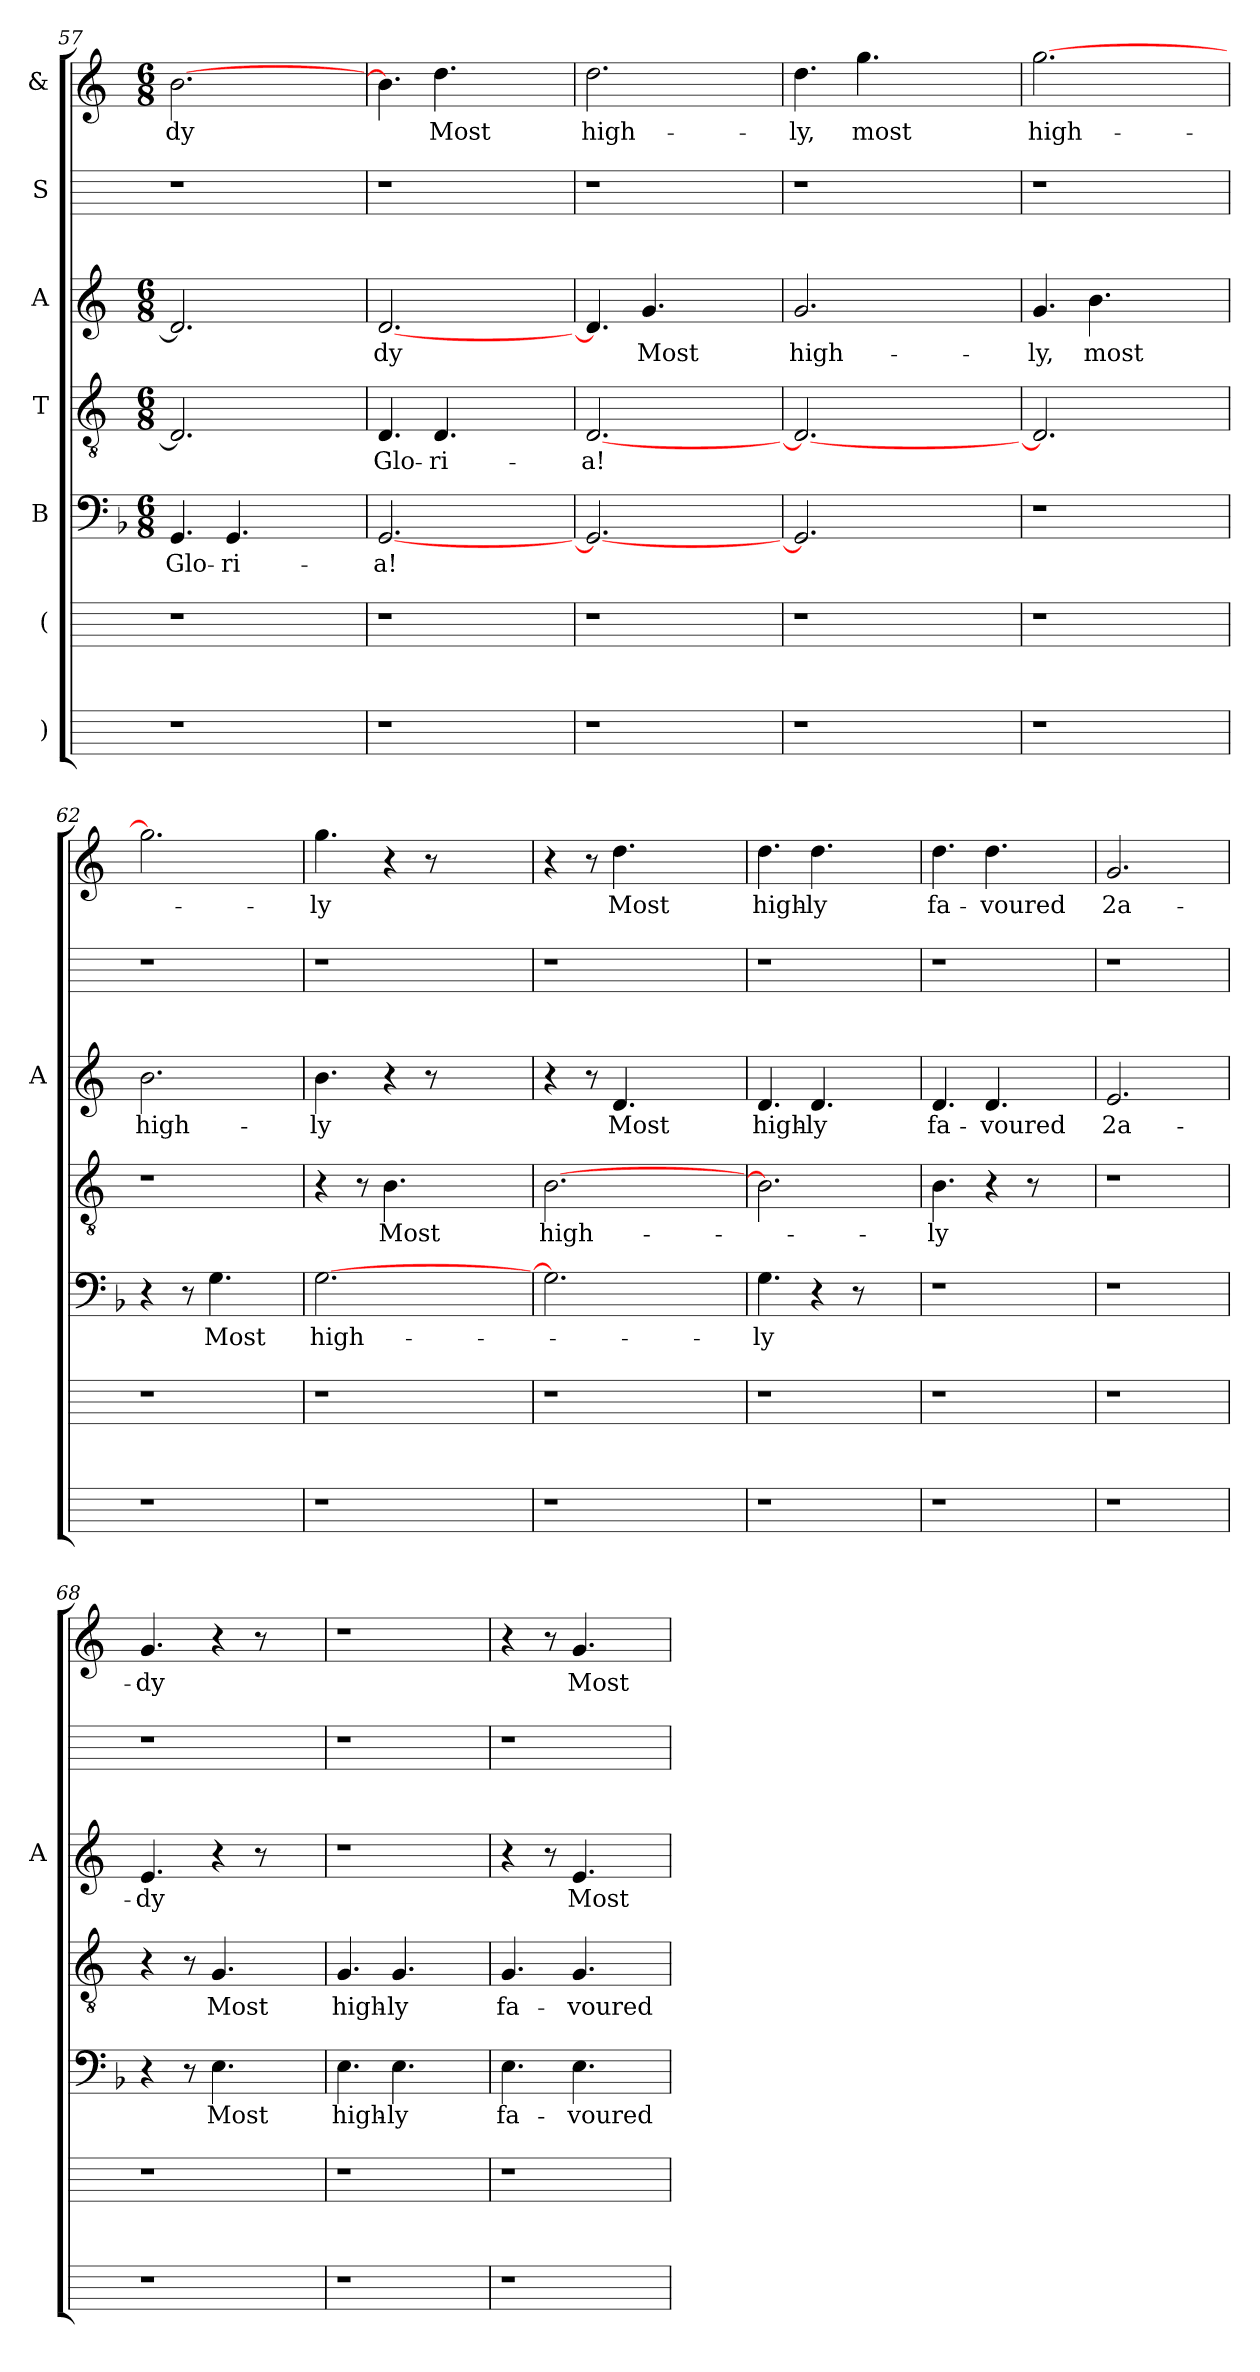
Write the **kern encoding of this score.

**kern	**kern	**kern	**text	**kern	**text	**kern	**text	**kern	**kern	**text
*part7	*part6	*part5	*part5	*part4	*part4	*part3	*part3	*part2	*part1	*part1
*staff7	*staff6	*staff5	*staff5	*staff4	*staff4	*staff3	*staff3	*staff2	*staff1	*staff1
*I")	*I"(	*I"B	*	*I"T	*	*I"A	*	*I"S	*I"&	*
*	*	*	*	*	*	*I'A	*	*	*	*
*	*	*clefF4	*	*clefGv2	*	*clefG2	*	*	*clefG2	*
*ITrd-3c-5	*ITrd-3c-5	*	*	*ITrd-3c-5	*	*ITrd-3c-5	*	*ITrd-3c-5	*ITrd-3c-5	*
*	*	*k[b-]	*	*	*	*	*	*	*	*
*	*	*F:	*	*	*	*	*	*	*	*
*	*	*M6/8	*	*M6/8	*	*M6/8	*	*	*M6/8	*
=57	=57	=57	=57	=57	=57	=57	=57	=57	=57	=57
!	!	!	!LO:LY:b:cj	!	!	!	!	!	!	!LO:LY:b:cj
1r	1r	4.GG/	Glo-	2.G/]	.	2.g/]	.	1r	[>2.ee\	-dy
!	!	!	!LO:LY:b:cj	!	!	!	!	!	!	!
.	.	4.GG/	-ri-	.	.	.	.	.	.	.
.	.	4ryy	.	4ryy	.	4ryy	.	.	4ryy	.
=58	=58	=58	=58	=58	=58	=58	=58	=58	=58	=58
!	!	!	!LO:LY:b:cj	!	!LO:LY:b:cj	!	!LO:LY:b:cj	!	!	!
1r	1r	[<2.GG/	-a!	4.G/	Glo-	[<2.g/	-dy	1r	4.ee\]	.
!	!	!	!	!	!LO:LY:b:cj	!	!	!	!	!LO:LY:b:cj
.	.	.	.	4.G/	-ri-	.	.	.	4.gg\	Most
.	.	4ryy	.	4ryy	.	4ryy	.	.	4ryy	.
=59	=59	=59	=59	=59	=59	=59	=59	=59	=59	=59
!	!	!	!	!	!LO:LY:b:cj	!	!	!	!	!LO:LY:b:cj
1r	1r	2.GG/_>	.	[>2.G/	-a!	4.g/]	.	1r	2.gg\	high-
!	!	!	!	!	!	!	!LO:LY:b:cj	!	!	!
.	.	.	.	.	.	4.cc/	Most	.	.	.
.	.	4ryy	.	4ryy	.	4ryy	.	.	4ryy	.
!!LO:LB:g=z
=60	=60	=60	=60	=60	=60	=60	=60	=60	=60	=60
!	!	!	!	!	!	!	!LO:LY:b:cj	!	!	!LO:LY:b:cj
*	*	*	*	*^	*	*	*	*	*	*
1r	1r	2.GG/]	.	2.G/_<	64ryy	.	2.cc/	high-	1r	4.gg\	-ly,
.	.	.	.	.	2ryy	.	.	.	.	.	.
!	!	!	!	!	!	!	!	!	!	!	!LO:LY:b:cj
.	.	.	.	.	.	.	.	.	.	4.ccc\	most
.	.	.	.	.	4ryy	.	.	.	.	.	.
.	.	4ryy	.	4ryy	.	.	4ryy	.	.	4ryy	.
.	.	.	.	.	8...ryy	.	.	.	.	.	.
=61	=61	=61	=61	=61	=61	=61	=61	=61	=61	=61	=61
!	!	!LO:N:vis=1	!	!	!	!	!	!LO:LY:b:cj	!	!	!LO:LY:b
*	*	*	*	*v	*v	*	*	*	*	*	*
1r	1r	2.r	.	2.G/]	.	4.cc/	-ly,	1r	[>2.ccc\	high-
!	!	!	!	!	!	!	!LO:LY:b:cj	!	!	!
.	.	.	.	.	.	4.ee\	most	.	.	.
.	.	4ryy	.	4ryy	.	4ryy	.	.	4ryy	.
=62	=62	=62	=62	=62	=62	=62	=62	=62	=62	=62
!	!	!	!	!LO:N:vis=1	!	!	!LO:LY:b:cj	!	!	!
1r	1r	4r	.	2.r	.	2.ee\	high-	1r	2.ccc\]	.
.	.	8r	.	.	.	.	.	.	.	.
!	!	!	!LO:LY:b:cj	!	!	!	!	!	!	!
.	.	4.G\	Most	.	.	.	.	.	.	.
.	.	4ryy	.	4ryy	.	4ryy	.	.	4ryy	.
=63	=63	=63	=63	=63	=63	=63	=63	=63	=63	=63
!	!	!	!LO:LY:b	!	!	!	!LO:LY:b:cj	!	!	!LO:LY:b:cj
1r	1r	[>2.G\	high-	4r	.	4.ee\	-ly	1r	4.ccc\	-ly
.	.	.	.	8r	.	.	.	.	.	.
!	!	!	!	!	!LO:LY:b:cj	!	!	!	!	!
.	.	.	.	4.e\	Most	4r	.	.	4r	.
.	.	.	.	.	.	8r	.	.	8r	.
.	.	4ryy	.	4ryy	.	4ryy	.	.	4ryy	.
=64	=64	=64	=64	=64	=64	=64	=64	=64	=64	=64
!	!	!	!	!	!LO:LY:b	!	!	!	!	!
1r	1r	2.G\]	.	[>2.e\	high-	4r	.	1r	4r	.
.	.	.	.	.	.	8r	.	.	8r	.
!	!	!	!	!	!	!	!LO:LY:b:cj	!	!	!LO:LY:b:cj
.	.	.	.	.	.	4.g/	Most	.	4.gg\	Most
.	.	4ryy	.	4ryy	.	4ryy	.	.	4ryy	.
=65	=65	=65	=65	=65	=65	=65	=65	=65	=65	=65
!	!	!	!LO:LY:b:cj	!	!	!	!LO:LY:b:cj	!	!	!LO:LY:b:cj
1r	1r	4.G\	-ly	2.e\]	.	4.g/	high-	1r	4.gg\	high-
!	!	!	!	!	!	!	!LO:LY:b:cj	!	!	!LO:LY:b:cj
.	.	4r	.	.	.	4.g/	-ly	.	4.gg\	-ly
.	.	8r	.	.	.	.	.	.	.	.
.	.	4ryy	.	4ryy	.	4ryy	.	.	4ryy	.
=66	=66	=66	=66	=66	=66	=66	=66	=66	=66	=66
!	!	!LO:N:vis=1	!	!	!LO:LY:b:cj	!	!LO:LY:b:cj	!	!	!LO:LY:b:cj
1r	1r	2.r	.	4.e\	-ly	4.g/	fa-	1r	4.gg\	fa-
!	!	!	!	!	!	!	!LO:LY:b:cj	!	!	!LO:LY:b:cj
.	.	.	.	4r	.	4.g/	-voured	.	4.gg\	-voured
.	.	.	.	8r	.	.	.	.	.	.
.	.	4ryy	.	4ryy	.	4ryy	.	.	4ryy	.
=67	=67	=67	=67	=67	=67	=67	=67	=67	=67	=67
!	!	!LO:N:vis=1	!	!LO:N:vis=1	!	!	!LO:LY:b:cj	!	!	!LO:LY:b:cj
1r	1r	2.r	.	2.r	.	2.a/	2a-	1r	2.cc/	2a-
.	.	4ryy	.	4ryy	.	4ryy	.	.	4ryy	.
=68	=68	=68	=68	=68	=68	=68	=68	=68	=68	=68
!	!	!	!	!	!	!	!LO:LY:b:cj	!	!	!LO:LY:b:cj
1r	1r	4r	.	4r	.	4.a/	-dy	1r	4.cc/	-dy
.	.	8r	.	8r	.	.	.	.	.	.
!	!	!	!LO:LY:b:cj	!	!LO:LY:b:cj	!	!	!	!	!
.	.	4.E\	Most	4.c/	Most	4r	.	.	4r	.
.	.	.	.	.	.	8r	.	.	8r	.
.	.	4ryy	.	4ryy	.	4ryy	.	.	4ryy	.
!!LO:PB:g=z
=69	=69	=69	=69	=69	=69	=69	=69	=69	=69	=69
!	!	!	!LO:LY:b:cj	!	!LO:LY:b:cj	!LO:N:vis=1	!	!	!LO:N:vis=1	!
1r	1r	4.E\	high-	4.c/	high-	2.r	.	1r	2.r	.
!	!	!	!LO:LY:b:cj	!	!LO:LY:b:cj	!	!	!	!	!
.	.	4.E\	-ly	4.c/	-ly	.	.	.	.	.
.	.	4ryy	.	4ryy	.	4ryy	.	.	4ryy	.
=70	=70	=70	=70	=70	=70	=70	=70	=70	=70	=70
!	!	!	!LO:LY:b:cj	!	!LO:LY:b:cj	!	!	!	!	!
1r	1r	4.E\	fa-	4.c/	fa-	4r	.	1r	4r	.
.	.	.	.	.	.	8r	.	.	8r	.
!	!	!	!LO:LY:b:cj	!	!LO:LY:b:cj	!	!LO:LY:b:cj	!	!	!LO:LY:b:cj
.	.	4.E\	-voured	4.c/	-voured	4.a/	Most	.	4.cc/	Most
.	.	4ryy	.	4ryy	.	4ryy	.	.	4ryy	.
=	=	=	=	=	=	=	=	=	=	=
*-	*-	*-	*-	*-	*-	*-	*-	*-	*-	*-
